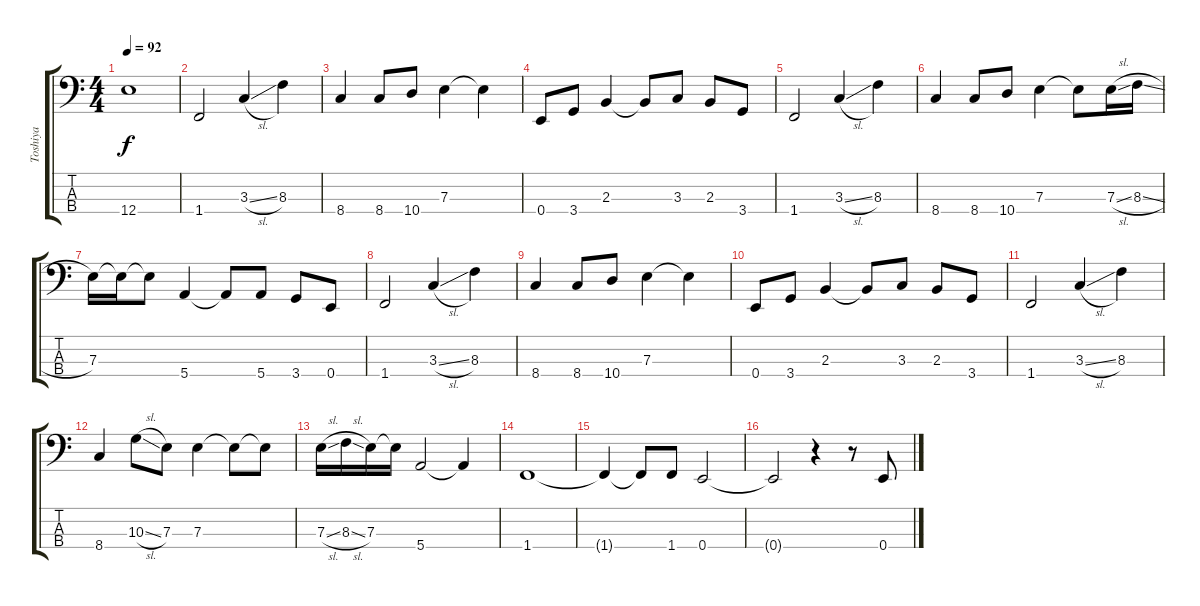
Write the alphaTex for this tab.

\track ("Toshiya" "Toshiya") {instrument electricbasspick}
\staff {score tabs}
\tuning (G2 D2 A1 E1) {hide}
\ts (4 4)
\tempo 92
\clef f4
\ks c
12.4{t}.1{dy f} |
1.4.2 3.3{sl}.4 8.3.4 |
8.4.4 8.4.8 10.4.8 7.3.4 7.3{t}.4 |
0.4.8 3.4.8 2.3.4 2.3{t}.8 3.3.8 2.3.8 3.4.8 |
1.4.2 3.3{sl}.4 8.3.4 |
8.4.4 8.4.8 10.4.8 7.3.4 7.3{t}.8 7.3{sl}.16 8.3{sl}.16 |
7.3.16 7.3{t}.16 7.3{t}.8 5.4.4 5.4{t}.8 5.4.8 3.4.8 0.4.8 |
1.4.2 3.3{sl}.4 8.3.4 |
8.4.4 8.4.8 10.4.8 7.3.4 7.3{t}.4 |
0.4.8 3.4.8 2.3.4 2.3{t}.8 3.3.8 2.3.8 3.4.8 |
1.4.2 3.3{sl}.4 8.3.4 |
8.4.4 10.3{sl}.8 7.3.8 7.3.4 7.3{t}.8 7.3{t}.8 |
7.3{sl}.16 8.3{sl}.16 7.3.16 7.3{t}.16 5.4.2 5.4{t}.4 |
1.4.1 |
1.4{t}.4 1.4{t}.8 1.4.8 0.4.2 |
0.4{t}.2 r.4 r.8 0.4.8
